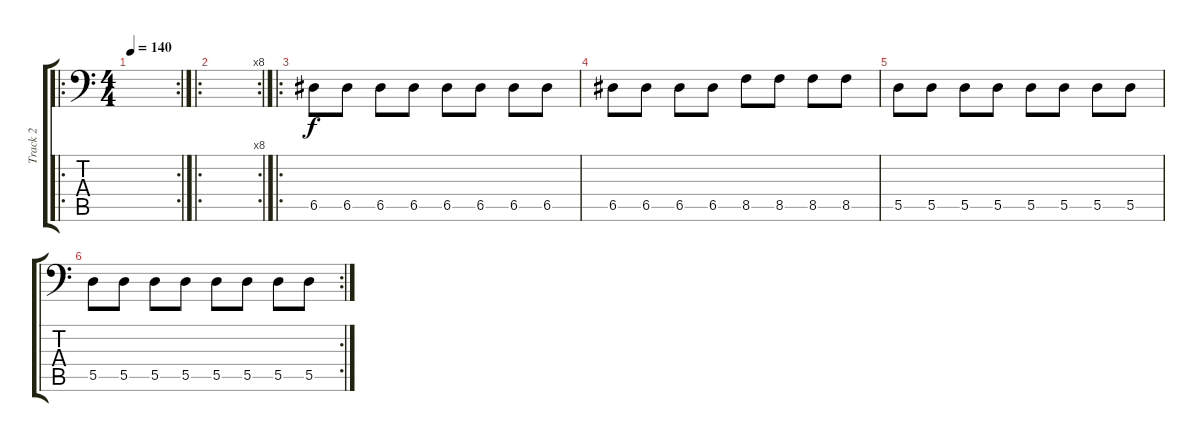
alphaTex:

\track ("Track 2" "Track 2") {instrument electricbasspick}
\staff {score tabs}
\tuning (E3 B2 G2 D2 A1 E1) {hide}
\ro
\rc 2
\ts (4 4)
\tempo 140
\clef f4
\ks c
|
\ro
\rc 8
|
\ro
6.5.8 6.5.8 6.5.8 6.5.8 6.5.8 6.5.8 6.5.8 6.5.8 |
6.5.8 6.5.8 6.5.8 6.5.8 8.5.8 8.5.8 8.5.8 8.5.8 |
5.5.8 5.5.8 5.5.8 5.5.8 5.5.8 5.5.8 5.5.8 5.5.8 |
\rc 2
5.5.8 5.5.8 5.5.8 5.5.8 5.5.8 5.5.8 5.5.8 5.5.8
